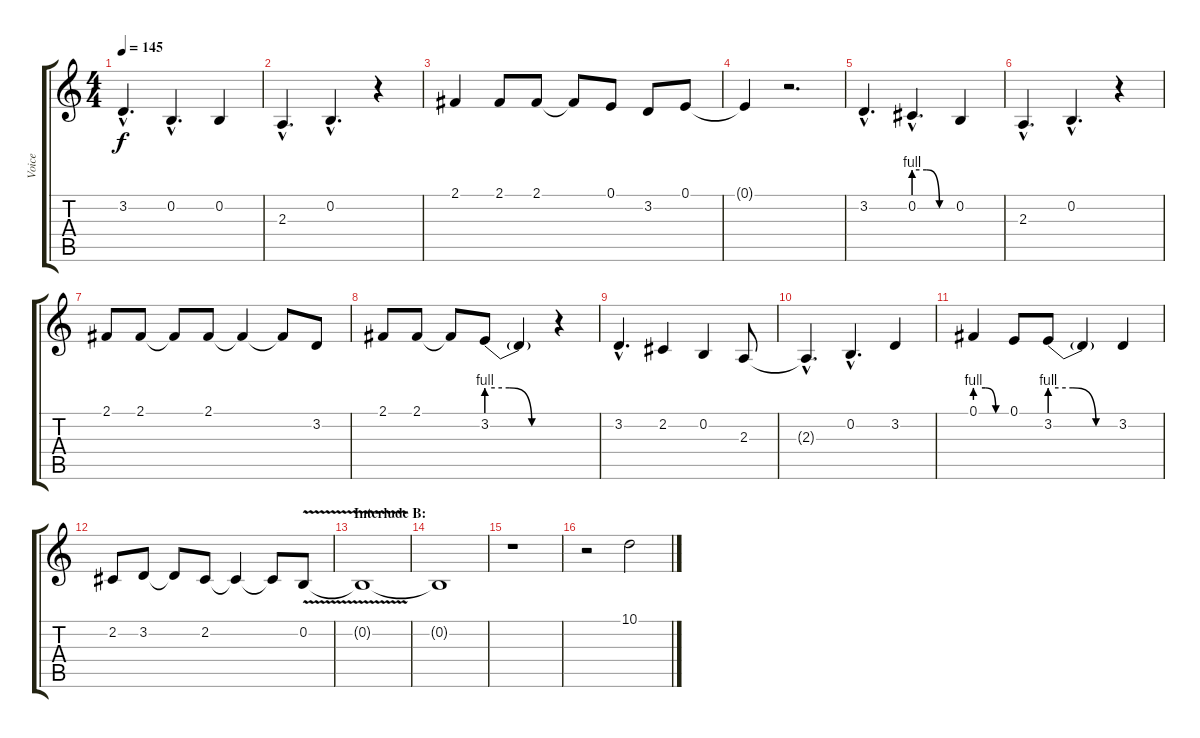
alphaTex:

\track ("Voice" "Voice") {instrument oboe}
\staff {score tabs}
\tuning (E4 B3 G3 D3 A2 E2) {hide}
\ts (4 4)
\tempo 145
\clef g2
\ks c
3.2{hac}.4{d dy f} 0.2{hac}.4{d} 0.2.4 |
2.3{hac}.4{d} 0.2{hac}.4{d} r.4 |
2.1.4 2.1.8 2.1.8 2.1{t}.8 0.1.8 3.2.8 0.1.8 |
0.1{t}.4 r.2{d} |
3.2{hac}.4{d} 0.2{be (custom 0 4 20 4 40 0 60 0) hac}.4{d} 0.2.4 |
2.3{hac}.4{d} 0.2{hac}.4{d} r.4 |
2.1.8 2.1.8 2.1{t}.8 2.1.8 2.1{t}.4 2.1{t}.8 3.2.8 |
2.1.8 2.1.8 2.1{t}.8 3.2{be (custom 0 4 20 4 40 0 60 0)}.8 3.2{t}.4 r.4 |
3.2{hac}.4{d} 2.2.4 0.2.4 2.3.8 |
2.3{hac t}.4{d} 0.2{hac}.4{d} 3.2.4 |
0.1{be (custom 0 4 20 4 40 0 60 0)}.4 0.1.8 3.2{be (custom 0 4 20 4 40 0 60 0)}.8 3.2{t}.4 3.2.4 |
2.2.8 3.2.8 3.2{t}.8 2.2.8 2.2{t}.4 2.2{t}.8 0.2{v}.8 |
\section ("" "Interlude B:")
0.2{t}.1 |
0.2{t}.1 |
r.1 |
r.2 10.1.2
